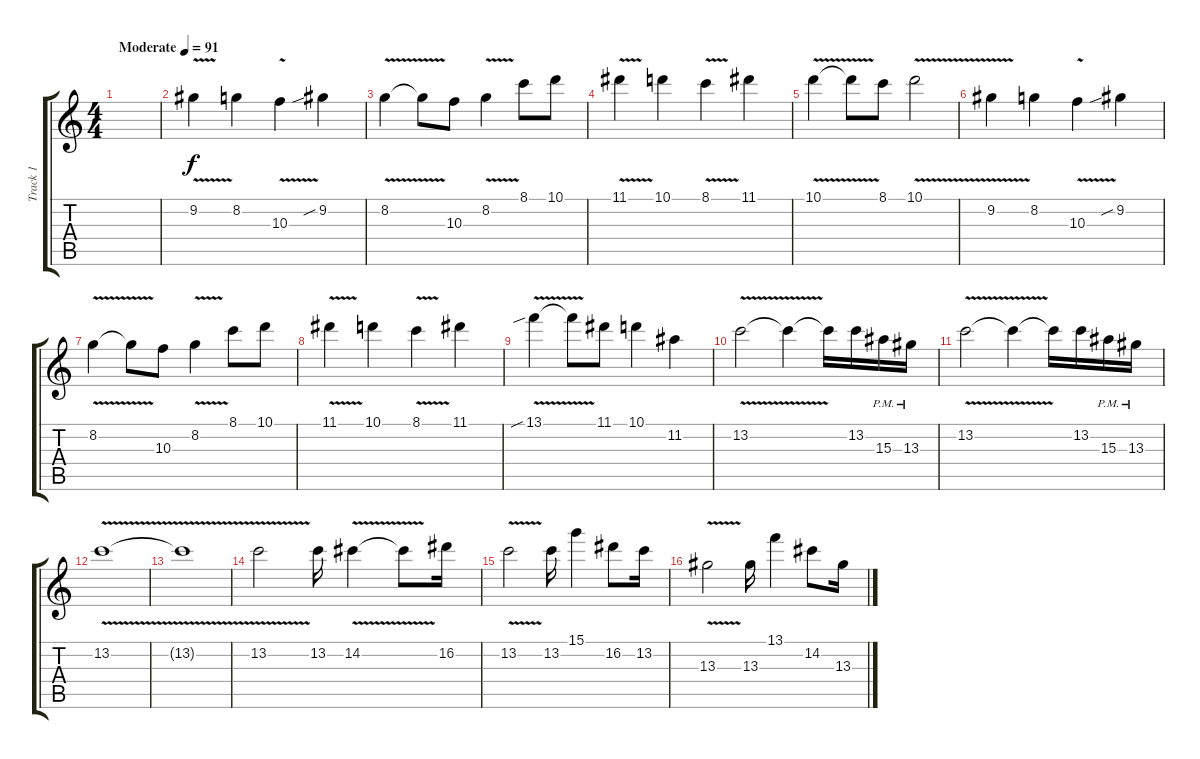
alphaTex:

\track ("Track 1" "Track 1") {instrument overdrivenguitar}
\staff {score tabs}
\tuning (E4 B3 G3 D3 A2 E2) {hide}
\ts (4 4)
\tempo (91 "Moderate")
\clef g2
\ks c
|
9.2{v}.4 8.2.4 10.3{v}.4 9.2{sib}.4 |
8.2{v}.4 8.2{t}.8 10.3.8 8.2{v}.4 8.1.8 10.1.8 |
11.1{v}.4 10.1.4 8.1{v}.4 11.1.4 |
10.1{v}.4 10.1{t}.8 8.1.8 10.1{v}.2 |
9.2{v}.4 8.2.4 10.3{v}.4 9.2{sib}.4 |
8.2{v}.4 8.2{t}.8 10.3.8 8.2{v}.4 8.1.8 10.1.8 |
11.1{v}.4 10.1.4 8.1{v}.4 11.1.4 |
13.1{v sib}.4 13.1{t}.8 11.1.8 10.1.4 11.2.4 |
13.2{v}.2 13.2{t}.4 13.2{t}.16 13.2.16 15.3{pm}.16 13.3{pm}.16 |
13.2{v}.2 13.2{t}.4 13.2{t}.16 13.2.16 15.3{pm}.16 13.3{pm}.16 |
13.2{v}.1 |
13.2{t}.1 |
13.2{v}.2 13.2.16 14.2{v}.4 14.2{t}.8 16.2.16 |
13.2{v}.2 13.2.16 15.1.4 16.2.8 13.2.16 |
13.3{v}.2 13.3.16 13.1.4 14.2.8 13.3.16
